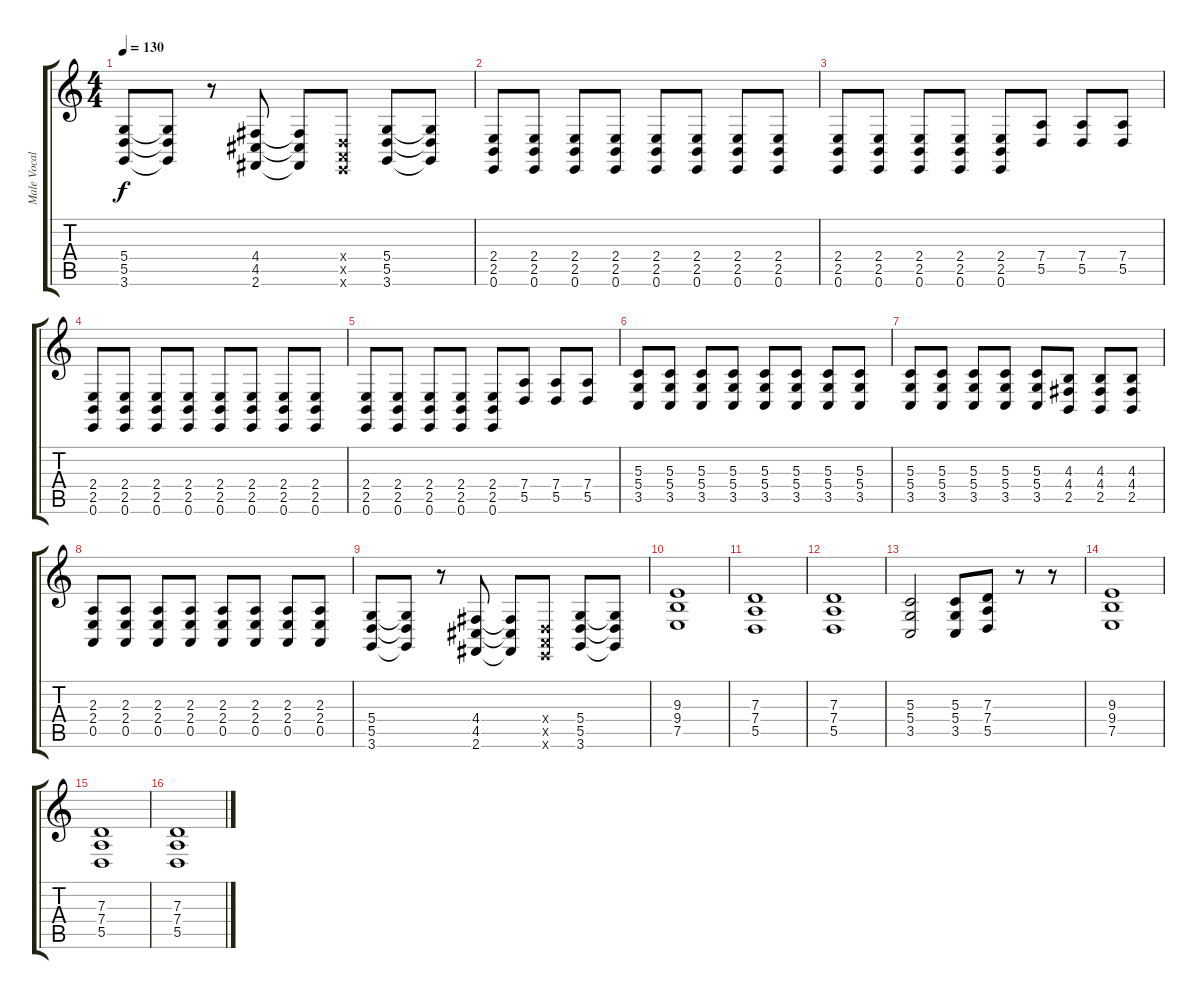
\track ("Male Vocals" "Male Vocal") {instrument lead8bassandlead}
\staff {score tabs}
\tuning (E4 B3 G3 D3 A2 E2) {hide}
\ts (4 4)
\tempo 130
\clef g2
\ks c
(5.4 5.5 3.6).8{dy f} (5.4{t} 5.5{t} 3.6{t}).8 r.8 (4.4 4.5 2.6).8 (4.4{t} 4.5{t} 2.6{t}).8 (0.4{x} 0.5{x} 0.6{x}).8 (5.4 5.5 3.6).8 (5.4{t} 5.5{t} 3.6{t}).8 |
(2.4 2.5 0.6).8 (2.4 2.5 0.6).8 (2.4 2.5 0.6).8 (2.4 2.5 0.6).8 (2.4 2.5 0.6).8 (2.4 2.5 0.6).8 (2.4 2.5 0.6).8 (2.4 2.5 0.6).8 |
(2.4 2.5 0.6).8 (2.4 2.5 0.6).8 (2.4 2.5 0.6).8 (2.4 2.5 0.6).8 (2.4 2.5 0.6).8 (7.4 5.5).8 (7.4 5.5).8 (7.4 5.5).8 |
(2.4 2.5 0.6).8 (2.4 2.5 0.6).8 (2.4 2.5 0.6).8 (2.4 2.5 0.6).8 (2.4 2.5 0.6).8 (2.4 2.5 0.6).8 (2.4 2.5 0.6).8 (2.4 2.5 0.6).8 |
(2.4 2.5 0.6).8 (2.4 2.5 0.6).8 (2.4 2.5 0.6).8 (2.4 2.5 0.6).8 (2.4 2.5 0.6).8 (7.4 5.5).8 (7.4 5.5).8 (7.4 5.5).8 |
(5.3 5.4 3.5).8 (5.3 5.4 3.5).8 (5.3 5.4 3.5).8 (5.3 5.4 3.5).8 (5.3 5.4 3.5).8 (5.3 5.4 3.5).8 (5.3 5.4 3.5).8 (5.3 5.4 3.5).8 |
(5.3 5.4 3.5).8 (5.3 5.4 3.5).8 (5.3 5.4 3.5).8 (5.3 5.4 3.5).8 (5.3 5.4 3.5).8 (4.3 4.4 2.5).8 (4.3 4.4 2.5).8 (4.3 4.4 2.5).8 |
(2.3 2.4 0.5).8 (2.3 2.4 0.5).8 (2.3 2.4 0.5).8 (2.3 2.4 0.5).8 (2.3 2.4 0.5).8 (2.3 2.4 0.5).8 (2.3 2.4 0.5).8 (2.3 2.4 0.5).8 |
(5.4 5.5 3.6).8 (5.4{t} 5.5{t} 3.6{t}).8 r.8 (4.4 4.5 2.6).8 (4.4{t} 4.5{t} 2.6{t}).8 (0.4{x} 0.5{x} 0.6{x}).8 (5.4 5.5 3.6).8 (5.4{t} 5.5{t} 3.6{t}).8 |
(9.3 9.4 7.5).1 |
(7.3 7.4 5.5).1 |
(7.3 7.4 5.5).1 |
(5.3 5.4 3.5).2 (5.3 5.4 3.5).8 (7.3 7.4 5.5).8 r.8 r.8 |
(9.3 9.4 7.5).1 |
(7.3 7.4 5.5).1 |
(7.3 7.4 5.5).1
